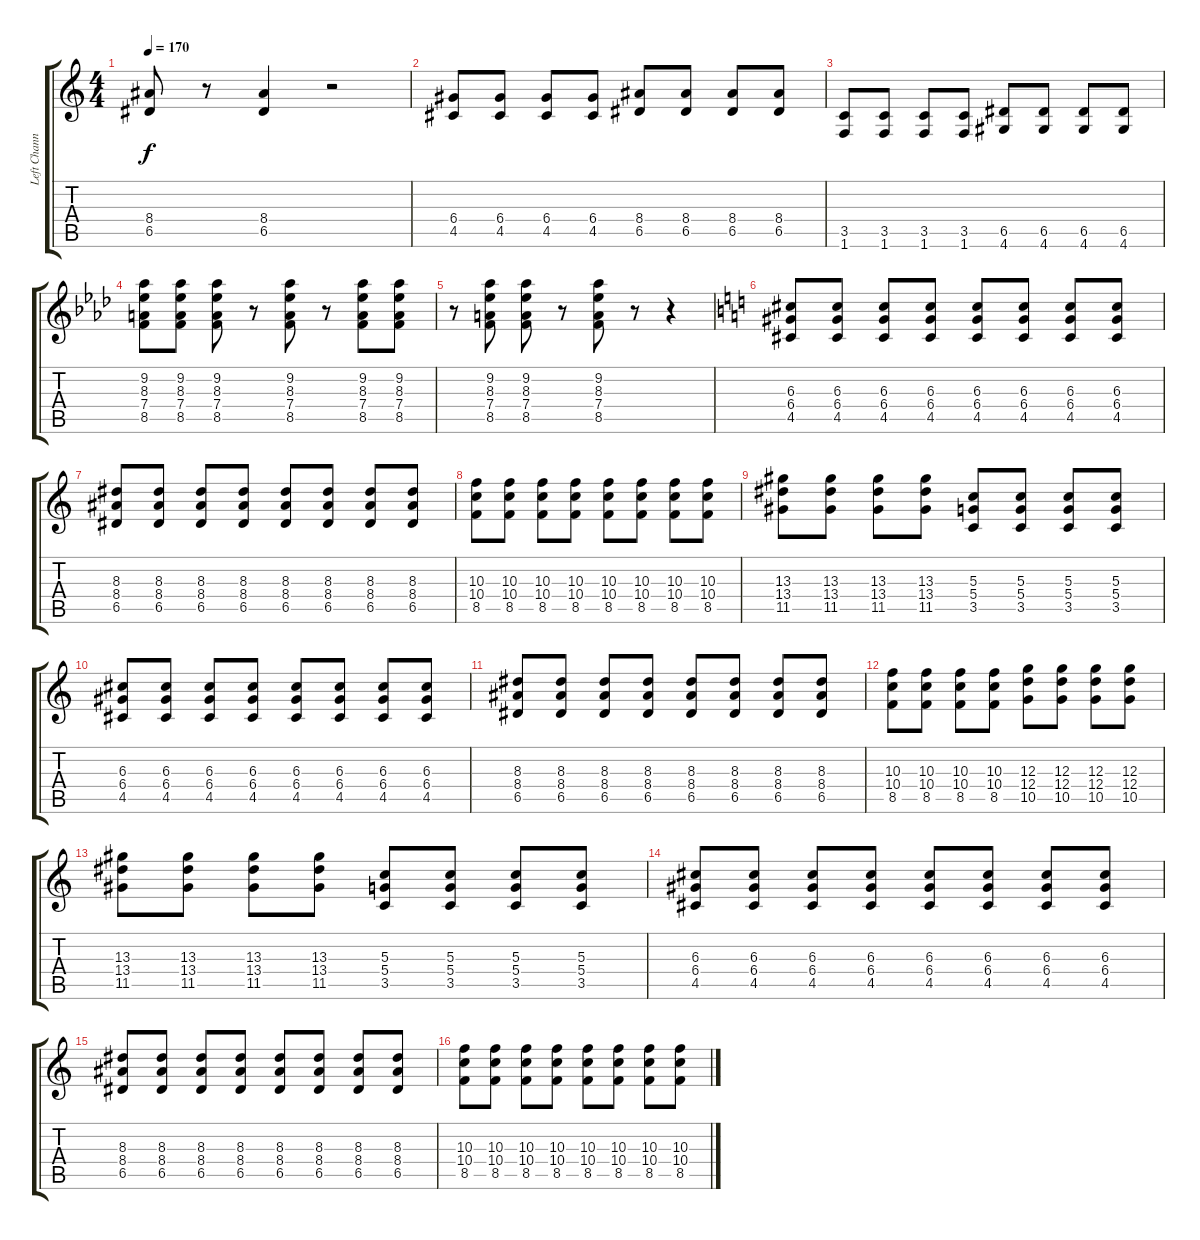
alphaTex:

\track ("Left Channel" "Left Chann") {instrument distortionguitar}
\staff {score tabs}
\tuning (E4 B3 G3 D3 A2 E2) {hide}
\ts (4 4)
\tempo 170
\clef g2
\ks c
(8.4 6.5).8{dy f} r.8 (8.4 6.5).4 r.2 |
(6.4 4.5).8 (6.4 4.5).8 (6.4 4.5).8 (6.4 4.5).8 (8.4 6.5).8 (8.4 6.5).8 (8.4 6.5).8 (8.4 6.5).8 |
(3.5 1.6).8 (3.5 1.6).8 (3.5 1.6).8 (3.5 1.6).8 (6.5 4.6).8 (6.5 4.6).8 (6.5 4.6).8 (6.5 4.6).8 |
\ks ab
(9.2 8.3 7.4 8.5).8 (9.2 8.3 7.4 8.5).8 (9.2 8.3 7.4 8.5).8 r.8 (9.2 8.3 7.4 8.5).8 r.8 (9.2 8.3 7.4 8.5).8 (9.2 8.3 7.4 8.5).8 |
r.8 (9.2 8.3 7.4 8.5).8 (9.2 8.3 7.4 8.5).8 r.8 (9.2 8.3 7.4 8.5).8 r.8 r.4 |
\ks c
(6.3 6.4 4.5).8 (6.3 6.4 4.5).8 (6.3 6.4 4.5).8 (6.3 6.4 4.5).8 (6.3 6.4 4.5).8 (6.3 6.4 4.5).8 (6.3 6.4 4.5).8 (6.3 6.4 4.5).8 |
(8.3 8.4 6.5).8 (8.3 8.4 6.5).8 (8.3 8.4 6.5).8 (8.3 8.4 6.5).8 (8.3 8.4 6.5).8 (8.3 8.4 6.5).8 (8.3 8.4 6.5).8 (8.3 8.4 6.5).8 |
(10.3 10.4 8.5).8 (10.3 10.4 8.5).8 (10.3 10.4 8.5).8 (10.3 10.4 8.5).8 (10.3 10.4 8.5).8 (10.3 10.4 8.5).8 (10.3 10.4 8.5).8 (10.3 10.4 8.5).8 |
(13.3 13.4 11.5).8 (13.3 13.4 11.5).8 (13.3 13.4 11.5).8 (13.3 13.4 11.5).8 (5.3 5.4 3.5).8 (5.3 5.4 3.5).8 (5.3 5.4 3.5).8 (5.3 5.4 3.5).8 |
(6.3 6.4 4.5).8 (6.3 6.4 4.5).8 (6.3 6.4 4.5).8 (6.3 6.4 4.5).8 (6.3 6.4 4.5).8 (6.3 6.4 4.5).8 (6.3 6.4 4.5).8 (6.3 6.4 4.5).8 |
(8.3 8.4 6.5).8 (8.3 8.4 6.5).8 (8.3 8.4 6.5).8 (8.3 8.4 6.5).8 (8.3 8.4 6.5).8 (8.3 8.4 6.5).8 (8.3 8.4 6.5).8 (8.3 8.4 6.5).8 |
(10.3 10.4 8.5).8 (10.3 10.4 8.5).8 (10.3 10.4 8.5).8 (10.3 10.4 8.5).8 (12.3 12.4 10.5).8 (12.3 12.4 10.5).8 (12.3 12.4 10.5).8 (12.3 12.4 10.5).8 |
(13.3 13.4 11.5).8 (13.3 13.4 11.5).8 (13.3 13.4 11.5).8 (13.3 13.4 11.5).8 (5.3 5.4 3.5).8 (5.3 5.4 3.5).8 (5.3 5.4 3.5).8 (5.3 5.4 3.5).8 |
(6.3 6.4 4.5).8 (6.3 6.4 4.5).8 (6.3 6.4 4.5).8 (6.3 6.4 4.5).8 (6.3 6.4 4.5).8 (6.3 6.4 4.5).8 (6.3 6.4 4.5).8 (6.3 6.4 4.5).8 |
(8.3 8.4 6.5).8 (8.3 8.4 6.5).8 (8.3 8.4 6.5).8 (8.3 8.4 6.5).8 (8.3 8.4 6.5).8 (8.3 8.4 6.5).8 (8.3 8.4 6.5).8 (8.3 8.4 6.5).8 |
(10.3 10.4 8.5).8 (10.3 10.4 8.5).8 (10.3 10.4 8.5).8 (10.3 10.4 8.5).8 (10.3 10.4 8.5).8 (10.3 10.4 8.5).8 (10.3 10.4 8.5).8 (10.3 10.4 8.5).8
